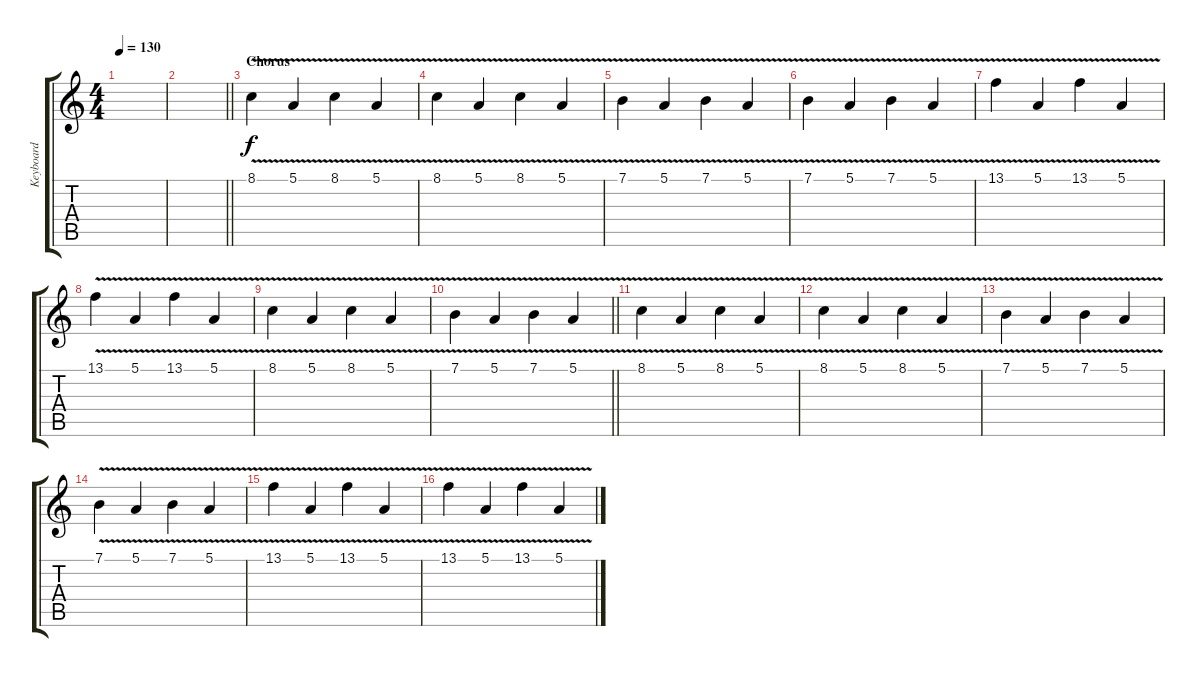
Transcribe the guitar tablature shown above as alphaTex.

\track ("Keyboard" "Keyboard") {instrument electricpiano1}
\staff {score tabs}
\tuning (E4 B3 G3 D3 A2 E2) {hide}
\ts (4 4)
\tempo 130
\clef g2
\ks c
|
\barLineRight lightlight
|
\section ("" "Chorus")
8.1{v}.4{volume 9} 5.1{v}.4 8.1{v}.4 5.1{v}.4 |
8.1{v}.4 5.1{v}.4 8.1{v}.4 5.1{v}.4 |
7.1{v}.4 5.1{v}.4 7.1{v}.4 5.1{v}.4 |
7.1{v}.4 5.1{v}.4 7.1{v}.4 5.1{v}.4 |
13.1{v}.4 5.1{v}.4 13.1{v}.4 5.1{v}.4 |
13.1{v}.4 5.1{v}.4 13.1{v}.4 5.1{v}.4 |
8.1{v}.4 5.1{v}.4 8.1{v}.4 5.1{v}.4 |
\barLineRight lightlight
7.1{v}.4 5.1{v}.4 7.1{v}.4 5.1{v}.4 |
8.1{v}.4{volume 9} 5.1{v}.4 8.1{v}.4 5.1{v}.4 |
8.1{v}.4 5.1{v}.4 8.1{v}.4 5.1{v}.4 |
7.1{v}.4 5.1{v}.4 7.1{v}.4 5.1{v}.4 |
7.1{v}.4 5.1{v}.4 7.1{v}.4 5.1{v}.4 |
13.1{v}.4 5.1{v}.4 13.1{v}.4 5.1{v}.4 |
13.1{v}.4 5.1{v}.4 13.1{v}.4 5.1{v}.4
